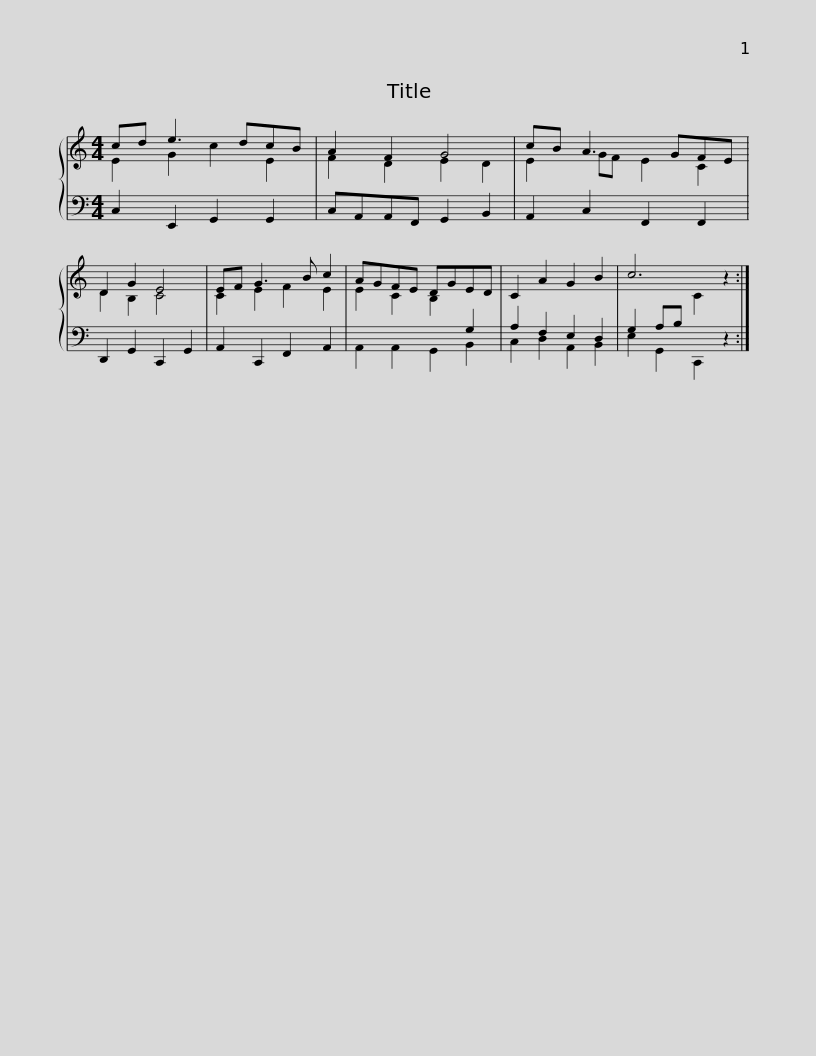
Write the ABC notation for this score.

X:1
%%score { ( 1 2 ) | 3 }
L:1/8
M:4/4
I:linebreak $
K:C
V:1 treble
V:2 treble
V:3 bass
V:1
 cd e3 dcB | A2 F2 G4 | cB A3 GFE | D2 G2 E4 | EF G3 B c2 | %5
 AGFE DGED |$ C2 A2 G2 B2 | c6 z2 :| %8
V:2
 E2 G2 c2 E2 | F2 D2 E2 D2 | E2 GF E2 C2 | D2 B,2 C4 | C2 E2 F2 E2 | %5
 E2 C2 B,2[I:staff +1] G,2 |$ A,2 F,2 E,2 D,2 | G,2 A,B,[I:staff -1] C2 z2 :| %8
V:3
 C,2 E,,2 G,,2 G,,2 | C,A,,A,,F,, G,,2 B,,2 | A,,2 C,2 F,,2 F,,2 | D,,2 G,,2 C,,2 G,,2 | A,,2 C,,2 F,,2 A,,2 | %5
 A,,2 A,,2 G,,2 B,,2 |$ C,2 D,2 A,,2 B,,2 | E,2 G,,2 C,,2 z2 :| %8
